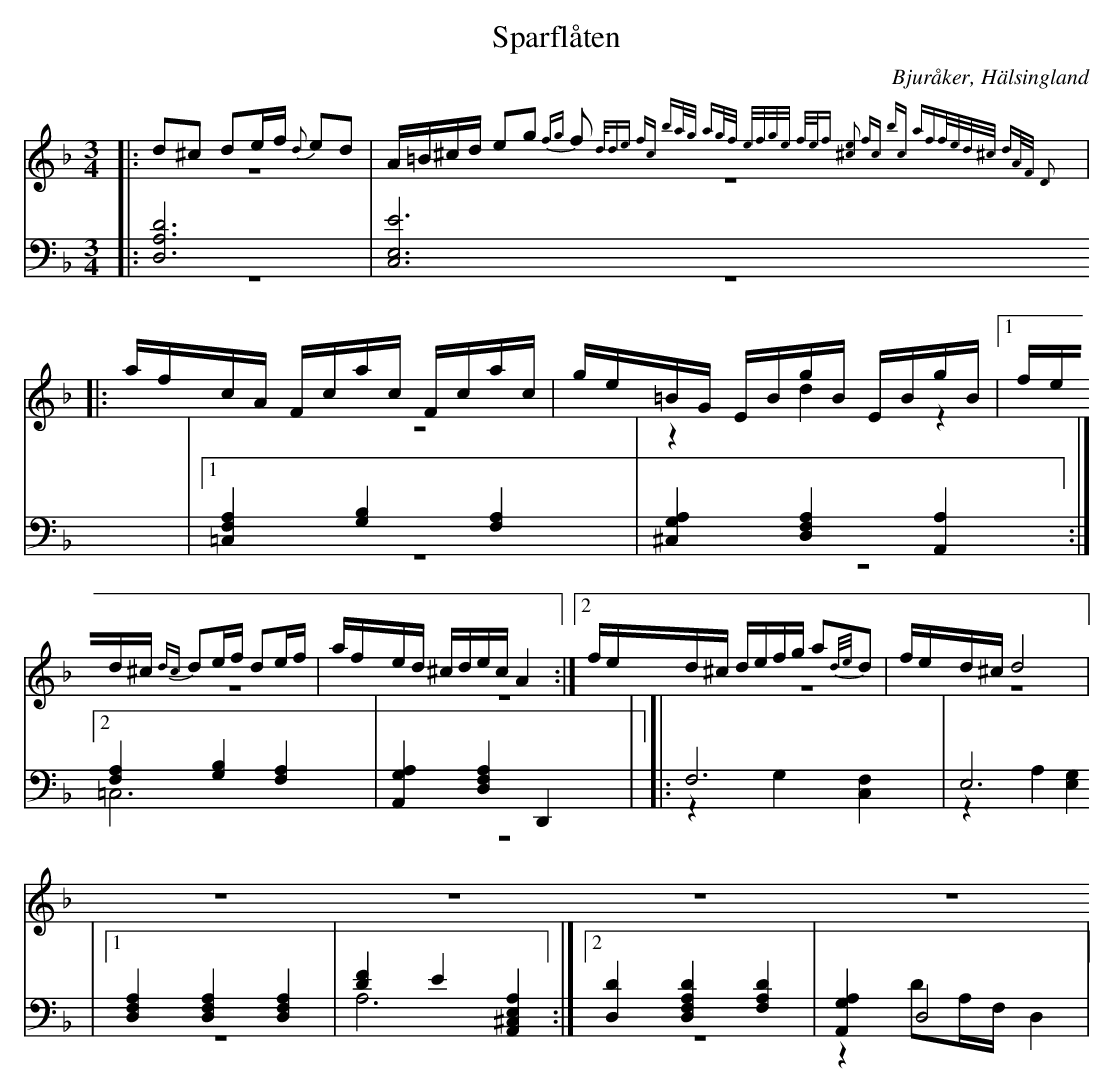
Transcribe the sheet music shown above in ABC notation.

X:1
T: Sparflåten
O: Bjuråker, Hälsingland
M: 3/4
L: 1/8
K: Dm
V:1
V:2 merge
V:3
V:4 merge
V:1
|:d^c de/f/ {d}ed|A/=B/^c/d/ eg {fg}f{d/d^/}e|1 fc ba/g/ ag/f/| e/f/g/e/ f/e/f [^c2e2]:|2 fc bc af|f/e/d/^c/ dA/F/ D2|
|:a/f/c/A/  F/c/a/c/ F/c/a/c/|g/e/=B/G/  E/B/g/B/  E/B/g/B/|1 f/e/d/^c/ {dc}de/f/ de/f/|a/f/e/d/ ^c/d/e/c/ A2:|2 f/e/d/^c/ d/e/f/g/ a{d/e/}d|f/e/d/^c/ d4|
V:2
|:z6|z6|1 z6|z2 d2 z2:|2 z6|z6|
|:z6|z6|1 z6|z6:|2 z6|z6|
V:3 clef=bass
|:[D,6A,6D6]|[E,6C,6E6]|1 [=C,2F,2A,2] [G,2B,2] [F,2A,2]|[^C,2G,2A,2] [D,2F,2A,2] [A,,2A,2]:|2 [F,2A,2] [G,2B,2] [F,2A,2]|[A,,2G,2A,2] [D,2F,2A,2] D,,2|
|:F,6|E,6|1 [D,2F,2A,2] [D,2F,2A,2] [D,2F,2A,2]|[D2F2] E2 [A,,2^C,2E,2A,2]:|2 [D,2D2] [D,2F,2A,2D2] [F,2A,2D2]|[A,,2G,2A,2] D,4|
V:4 clef=bass
|:z6|z6|1 z6|z6:|2 =C,6|z6|
|:z2 G,2 [C,2F,2]|z2 A,2 [E,2G,2]|1 z6|A,6:|2 z6|z2 DA,/F,/ D,2|
